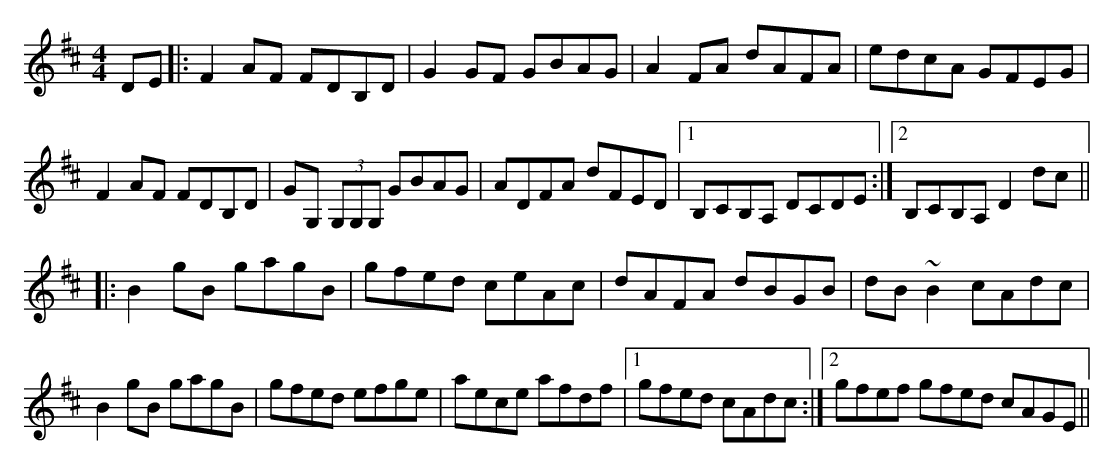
X:1
M:4/4
K:D
DE|:F2AF FDB,D|G2GF GBAG|A2FA dAFA|edcA GFEG|
F2AF FDB,D|GG, (3G,G,G, GBAG|ADFA dFED|1 B,CB,A, DCDE:|2 B,CB,A, D2dc||
|:B2gB gagB|gfed ceAc|dAFA dBGB|dB~B2 cAdc|
B2gB gagB|gfed efge|aece afdf|1 gfed cAdc:|2 gfef gfed cAGE||
